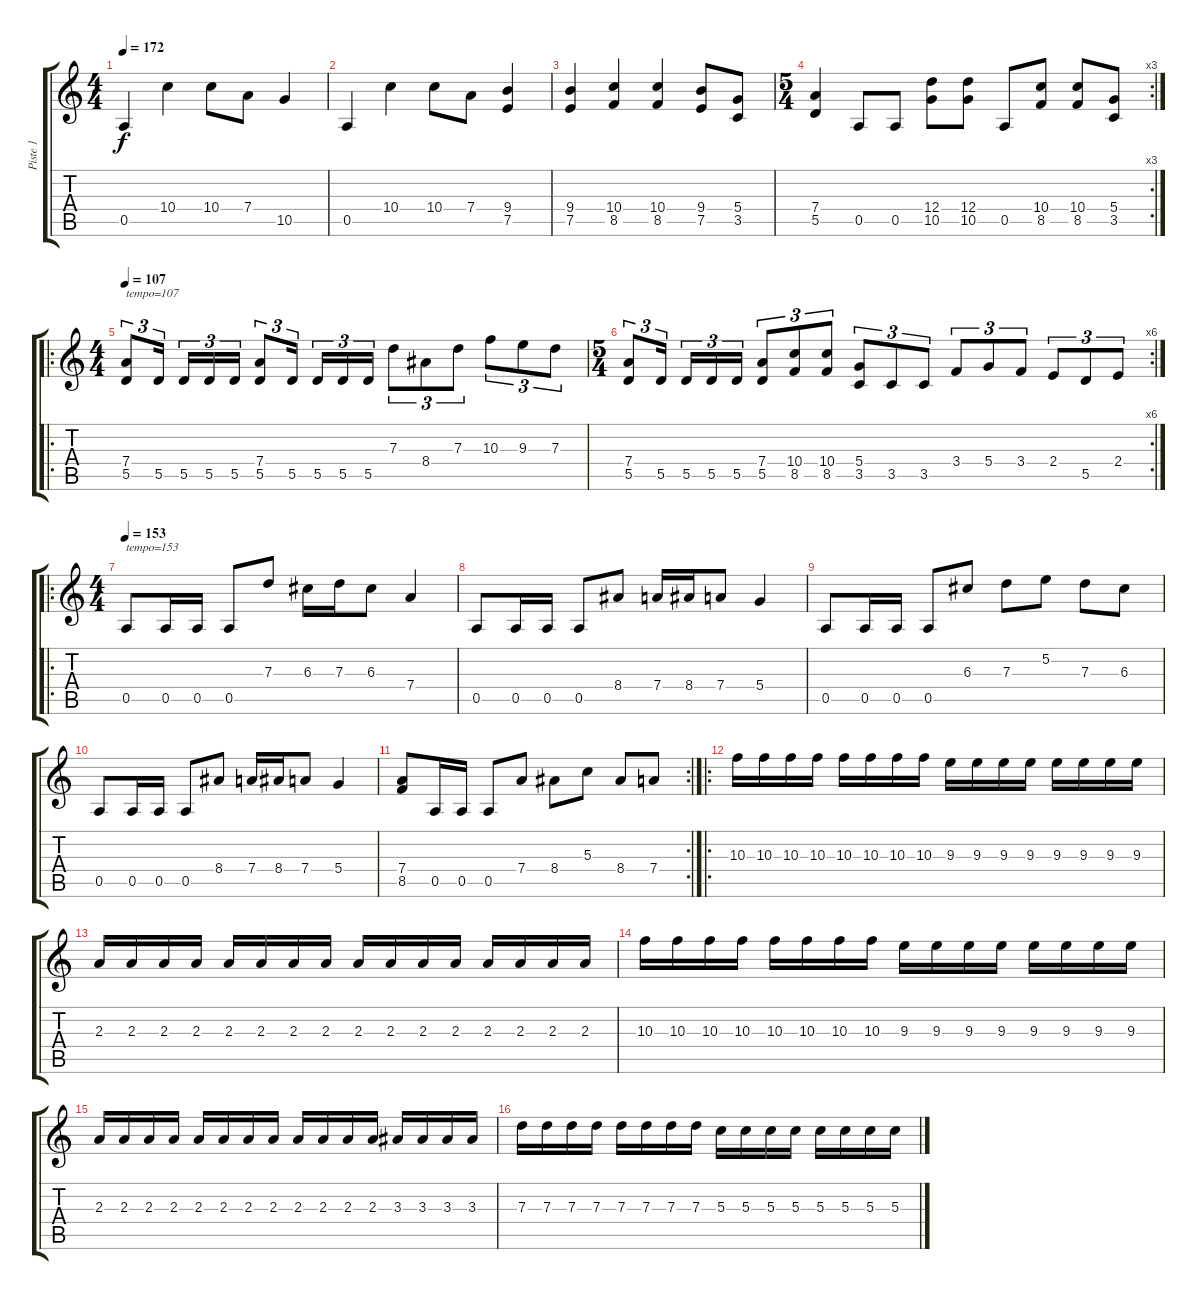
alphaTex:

\track ("Piste 1" "Piste 1") {instrument distortionguitar}
\staff {score tabs}
\tuning (E4 B3 G3 D3 A2 E2) {hide}
\ts (4 4)
\tempo 172
\clef g2
\ks c
0.5.4{dy f} 10.4.4 10.4.8 7.4.8 10.5.4 |
0.5.4 10.4.4 10.4.8 7.4.8 (9.4 7.5).4 |
(9.4 7.5).4 (10.4 8.5).4 (10.4 8.5).4 (9.4 7.5).8 (5.4 3.5).8 |
\rc 3
\ts (5 4)
(7.4 5.5).4 0.5.8 0.5.8 (12.4 10.5).8 (12.4 10.5).8 0.5.8 (10.4 8.5).8 (10.4 8.5).8 (5.4 3.5).8 |
\ro
\ts (4 4)
\tempo 107
(7.4 5.5).8{tu (3 2) txt "tempo=107"} 5.5.16{tu (3 2) beam splitsecondary} 5.5.16{tu (3 2)} 5.5.16{tu (3 2)} 5.5.16{tu (3 2)} (7.4 5.5).8{tu (3 2)} 5.5.16{tu (3 2) beam splitsecondary} 5.5.16{tu (3 2)} 5.5.16{tu (3 2)} 5.5.16{tu (3 2)} 7.3.8{tu (3 2)} 8.4.8{tu (3 2)} 7.3.8{tu (3 2)} 10.3.8{tu (3 2)} 9.3.8{tu (3 2)} 7.3.8{tu (3 2)} |
\rc 6
\ts (5 4)
(7.4 5.5).8{tu (3 2)} 5.5.16{tu (3 2) beam splitsecondary} 5.5.16{tu (3 2)} 5.5.16{tu (3 2)} 5.5.16{tu (3 2)} (7.4 5.5).8{tu (3 2)} (10.4 8.5).8{tu (3 2)} (10.4 8.5).8{tu (3 2)} (5.4 3.5).8{tu (3 2)} 3.5.8{tu (3 2)} 3.5.8{tu (3 2)} 3.4.8{tu (3 2)} 5.4.8{tu (3 2)} 3.4.8{tu (3 2)} 2.4.8{tu (3 2)} 5.5.8{tu (3 2)} 2.4.8{tu (3 2)} |
\ro
\ts (4 4)
\tempo 153
0.5.8{txt "tempo=153"} 0.5.16 0.5.16 0.5.8 7.3.8 6.3.16 7.3.16 6.3.8 7.4.4 |
0.5.8 0.5.16 0.5.16 0.5.8 8.4.8 7.4.16 8.4.16 7.4.8 5.4.4 |
0.5.8 0.5.16 0.5.16 0.5.8 6.3.8 7.3.8 5.2.8 7.3.8 6.3.8 |
0.5.8 0.5.16 0.5.16 0.5.8 8.4.8 7.4.16 8.4.16 7.4.8 5.4.4 |
\rc 2
(7.4 8.5).8 0.5.16 0.5.16 0.5.8 7.4.8 8.4.8 5.3.8 8.4.8 7.4.8 |
\ro
10.3.16 10.3.16 10.3.16 10.3.16 10.3.16 10.3.16 10.3.16 10.3.16 9.3.16 9.3.16 9.3.16 9.3.16 9.3.16 9.3.16 9.3.16 9.3.16 |
2.3.16 2.3.16 2.3.16 2.3.16 2.3.16 2.3.16 2.3.16 2.3.16 2.3.16 2.3.16 2.3.16 2.3.16 2.3.16 2.3.16 2.3.16 2.3.16 |
10.3.16 10.3.16 10.3.16 10.3.16 10.3.16 10.3.16 10.3.16 10.3.16 9.3.16 9.3.16 9.3.16 9.3.16 9.3.16 9.3.16 9.3.16 9.3.16 |
2.3.16 2.3.16 2.3.16 2.3.16 2.3.16 2.3.16 2.3.16 2.3.16 2.3.16 2.3.16 2.3.16 2.3.16 3.3.16 3.3.16 3.3.16 3.3.16 |
7.3.16 7.3.16 7.3.16 7.3.16 7.3.16 7.3.16 7.3.16 7.3.16 5.3.16 5.3.16 5.3.16 5.3.16 5.3.16 5.3.16 5.3.16 5.3.16
